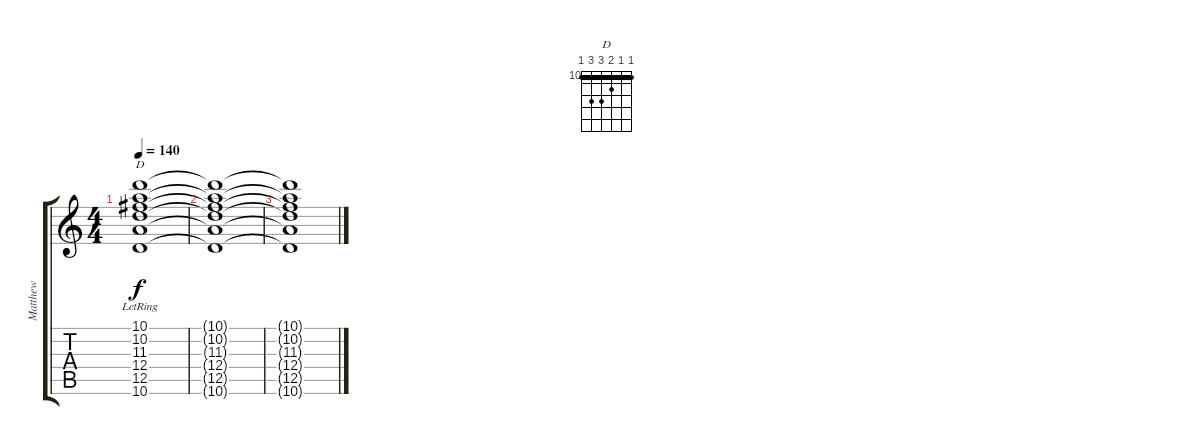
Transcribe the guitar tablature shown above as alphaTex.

\track ("Matthew" "Matthew") {instrument electricguitarclean}
\staff {score tabs}
\tuning (E4 B3 G3 D3 A2 E2) {hide}
\chord ("D" 10 10 11 12 12 10) {firstfret 10 barre 10}
\ts (4 4)
\tempo 140
\clef g2
\ks c
(10.1{lr} 10.2{lr} 11.3{lr} 12.4{lr} 12.5{lr} 10.6{lr}).1{ch "D" dy f} |
(10.1{t} 10.2{t} 11.3{t} 12.4{t} 12.5{t} 10.6{t}).1 |
(10.1{t} 10.2{t} 11.3{t} 12.4{t} 12.5{t} 10.6{t}).1
